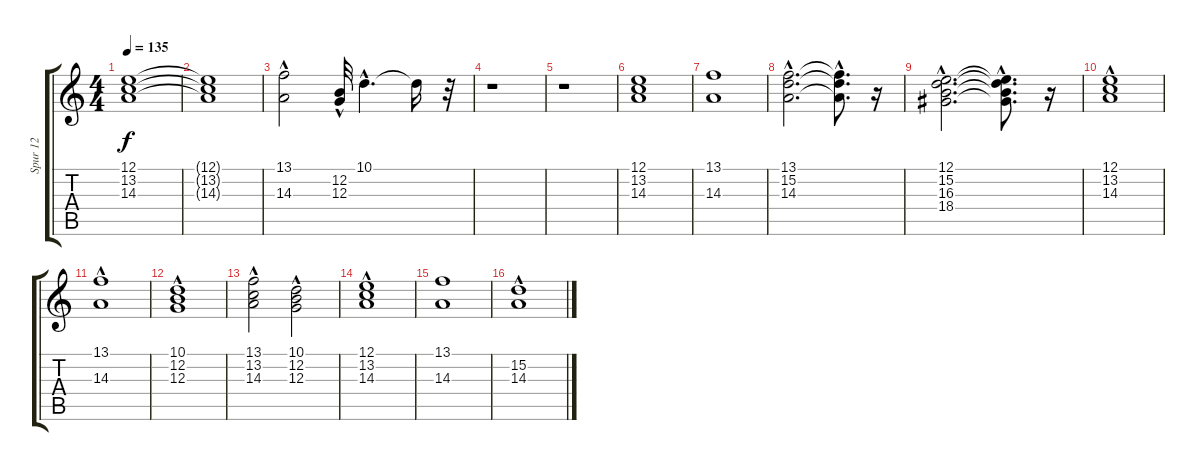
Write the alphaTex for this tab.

\track ("Spur 12" "Spur 12") {instrument pad2warm}
\staff {score tabs}
\tuning (E4 B3 G3 D3 A2 E2) {hide}
\ts (4 4)
\tempo 135
\clef g2
\ks c
(12.1{t} 13.2{t} 14.3{t}).1{dy f} |
(12.1{t} 13.2{t} 14.3{t}).1 |
(13.1 14.3{hac}).2 (12.2{hac} 12.3{hac}).32 10.1{hac}.4{d} 10.1{t}.16 r.32 |
r.1 |
r.1 |
(12.1 13.2 14.3).1 |
(13.1 14.3).1 |
(13.1{hac} 15.2{hac} 14.3{hac}).2{d} (13.1{hac t} 15.2{hac t} 14.3{t}).8{d} r.16 |
(12.1{hac} 15.2{hac} 16.3{hac} 18.4{hac}).2{d} (12.1{t} 15.2{hac t} 16.3{t} 18.4{t}).8{d} r.16 |
(12.1 13.2 14.3{hac}).1 |
(13.1 14.3{hac}).1 |
(10.1 12.2{hac} 12.3{hac}).1 |
(13.1 13.2{hac} 14.3{hac}).2 (10.1 12.2{hac} 12.3{hac}).2 |
(12.1 13.2 14.3{hac}).1 |
(13.1 14.3).1 |
(15.2 14.3{hac}).1
